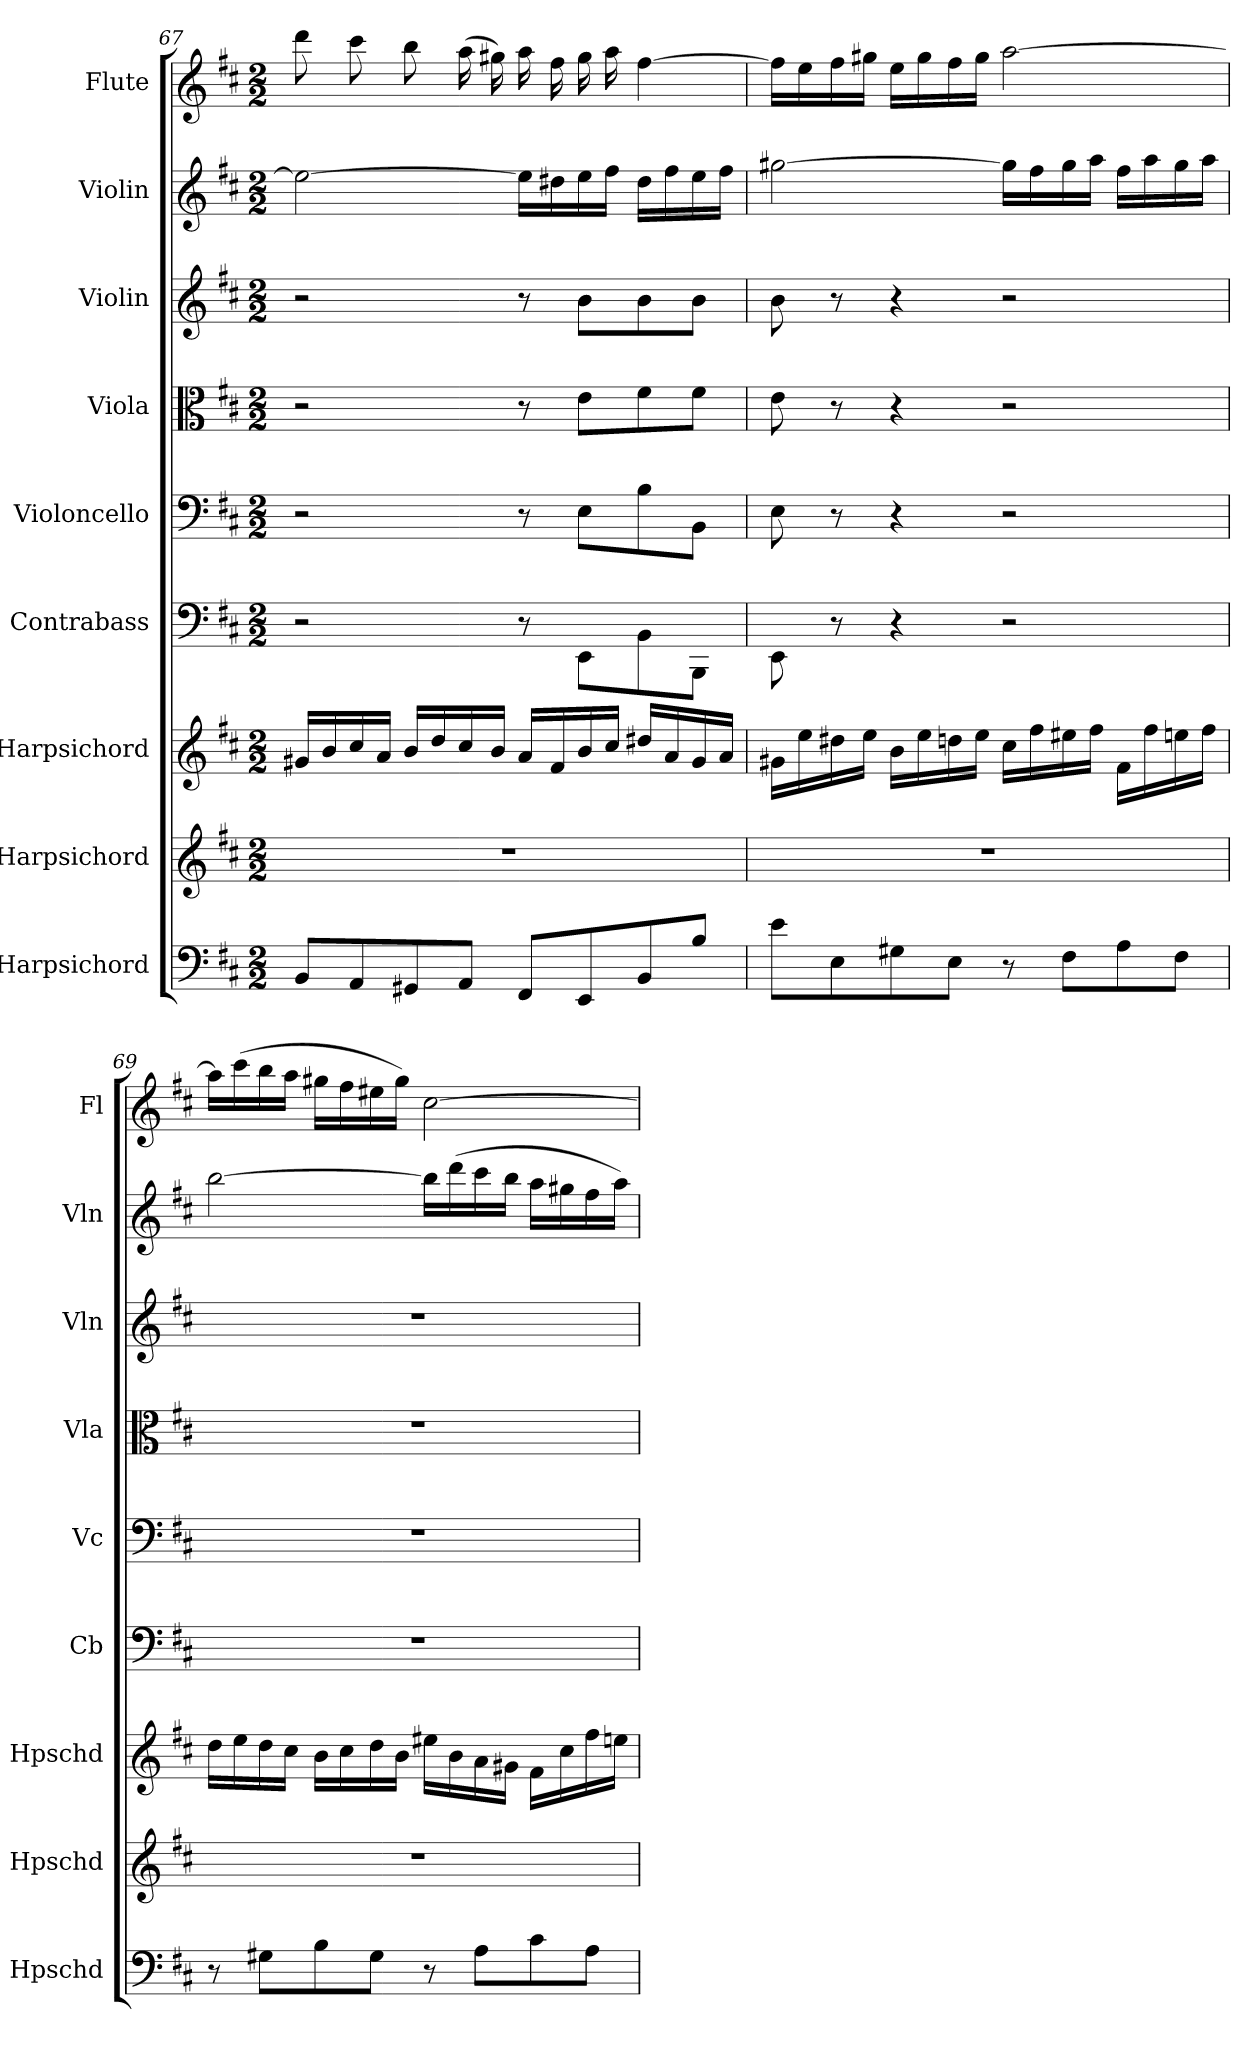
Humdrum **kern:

**kern	**kern	**kern	**kern	**kern	**kern	**kern	**kern	**kern
*part9	*part8	*part7	*part6	*part5	*part4	*part3	*part2	*part1
*staff9	*staff8	*staff7	*staff6	*staff5	*staff4	*staff3	*staff2	*staff1
*I"Harpsichord	*I"Harpsichord	*I"Harpsichord	*I"Contrabass	*I"Violoncello	*I"Viola	*I"Violin	*I"Violin	*I"Flute
*I'Hpschd	*I'Hpschd	*I'Hpschd	*I'Cb	*I'Vc	*I'Vla	*I'Vln	*I'Vln	*I'Fl
*clefF4	*clefG2	*clefG2	*clefF4	*clefF4	*clefC3	*clefG2	*clefG2	*clefG2
*	*	*	*ITrd7c12	*	*	*	*	*
*k[f#c#]	*k[f#c#]	*k[f#c#]	*k[f#c#]	*k[f#c#]	*k[f#c#]	*k[f#c#]	*k[f#c#]	*k[f#c#]
*D:	*D:	*D:	*D:	*D:	*D:	*D:	*D:	*D:
*M2/2	*M2/2	*M2/2	*M2/2	*M2/2	*M2/2	*M2/2	*M2/2	*M2/2
=67	=67	=67	=67	=67	=67	=67	=67	=67
8BB/L	1r	16g#X/LL	2r	2r	2r	2r	2ee\_	8ddd\
.	.	16b/	.	.	.	.	.	.
8AA/	.	16cc#/	.	.	.	.	.	8ccc#\
.	.	16a/JJ	.	.	.	.	.	.
8GG#X/	.	16b/LL	.	.	.	.	.	8bb\
.	.	16dd/	.	.	.	.	.	.
8AA/J	.	16cc#/	.	.	.	.	.	(16aa\
.	.	16b/JJ	.	.	.	.	.	16gg#X\)
8FF#/L	.	16a/LL	8r	8r	8r	8r	16ee\LL]	16aa\
.	.	16f#/	.	.	.	.	16dd#X\	16ff#\
8EE/	.	16b/	8EEE\L	8E\L	8e\L	8b\L	16ee\	16gg#\
.	.	16cc#/JJ	.	.	.	.	16ff#\JJ	16aa\
8BB/	.	16dd#X/LL	8BBB\	8B\	8f#\	8b\	16dd#\LL	[4ff#\
.	.	16a/	.	.	.	.	16ff#\	.
8B/J	.	16g#/	8BBBB\J	8BB\J	8f#\J	8b\J	16ee\	.
.	.	16a/JJ	.	.	.	.	16ff#\JJ	.
=68	=68	=68	=68	=68	=68	=68	=68	=68
8e\L	1r	16g#X\LL	8EEE\	8E\	8e\	8b\	[2gg#X\	16ff#\LL]
.	.	16ee\	.	.	.	.	.	16ee\
8E\	.	16dd#X\	8r	8r	8r	8r	.	16ff#\
.	.	16ee\JJ	.	.	.	.	.	16gg#X\JJ
8G#X\	.	16b\LL	4r	4r	4r	4r	.	16ee\LL
.	.	16ee\	.	.	.	.	.	16gg#\
8E\J	.	16ddn\	.	.	.	.	.	16ff#\
.	.	16ee\JJ	.	.	.	.	.	16gg#\JJ
8r	.	16cc#\LL	2r	2r	2r	2r	16gg#\LL]	[2aa\
.	.	16ff#\	.	.	.	.	16ff#\	.
8F#\L	.	16ee#X\	.	.	.	.	16gg#\	.
.	.	16ff#\JJ	.	.	.	.	16aa\JJ	.
8A\	.	16f#\LL	.	.	.	.	16ff#\LL	.
.	.	16ff#\	.	.	.	.	16aa\	.
8F#\J	.	16een\	.	.	.	.	16gg#\	.
.	.	16ff#\JJ	.	.	.	.	16aa\JJ	.
=69	=69	=69	=69	=69	=69	=69	=69	=69
8r	1r	16dd\LL	1r	1r	1r	1r	[2bb\	16aa\LL]
.	.	16ee\	.	.	.	.	.	(16ccc#\
8G#X\L	.	16dd\	.	.	.	.	.	16bb\
.	.	16cc#\JJ	.	.	.	.	.	16aa\JJ
8B\	.	16b\LL	.	.	.	.	.	16gg#X\LL
.	.	16cc#\	.	.	.	.	.	16ff#\
8G#\J	.	16dd\	.	.	.	.	.	16ee#X\
.	.	16b\JJ	.	.	.	.	.	16gg#\JJ)
8r	.	16ee#X\LL	.	.	.	.	16bb\LL]	[2cc#\
.	.	16b\	.	.	.	.	(16ddd\	.
8A\L	.	16a\	.	.	.	.	16ccc#\	.
.	.	16g#X\JJ	.	.	.	.	16bb\JJ	.
8c#\	.	16f#\LL	.	.	.	.	16aa\LL	.
.	.	16cc#\	.	.	.	.	16gg#X\	.
8A\J	.	16ff#\	.	.	.	.	16ff#\	.
.	.	16een\JJ	.	.	.	.	16aa\JJ)	.
=	=	=	=	=	=	=	=	=
*-	*-	*-	*-	*-	*-	*-	*-	*-
